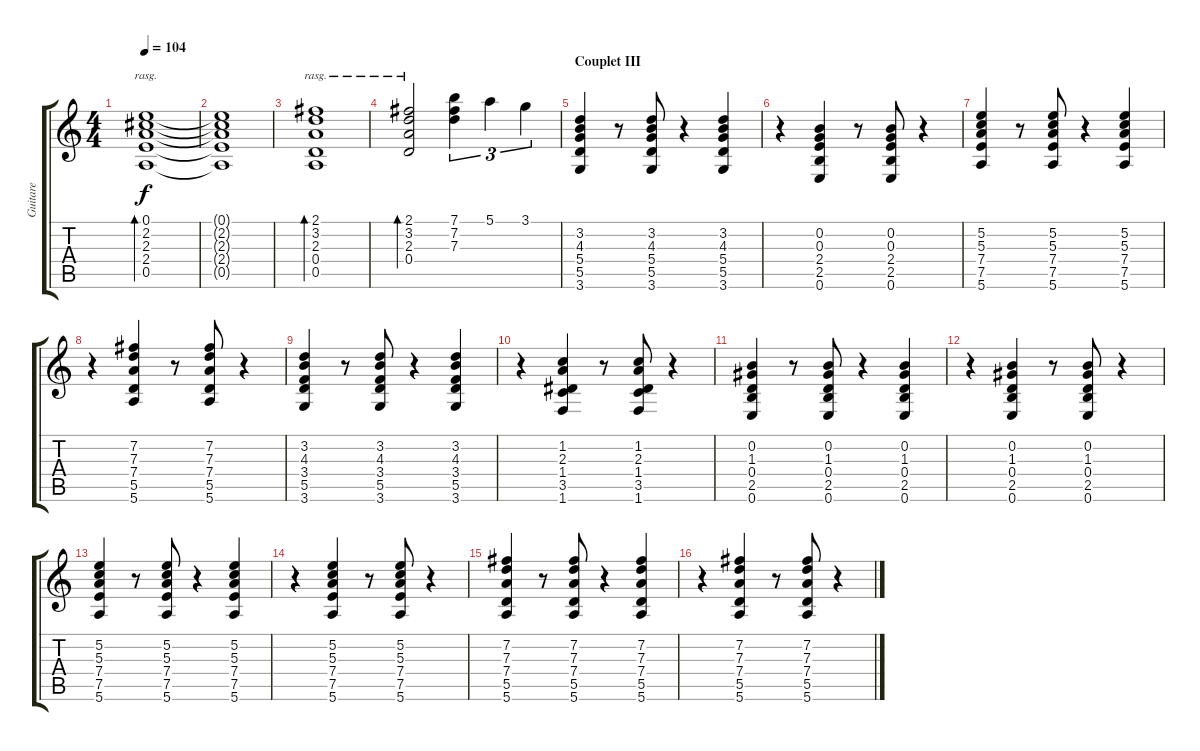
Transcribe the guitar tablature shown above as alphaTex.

\track ("Guitare" "Guitare") {instrument electricguitarjazz}
\staff {score tabs}
\tuning (E4 B3 G3 D3 A2 E2) {hide}
\ts (4 4)
\tempo 104
\clef g2
\ks c
(0.1 2.2 2.3 2.4 0.5).1{bd 240 rasg ii dy f} |
(0.1{t} 2.2{t} 2.3{t} 2.4{t} 0.5{t}).1 |
(2.1 3.2 2.3 0.4 0.5).1{bd 240 rasg ii} |
(2.1 3.2 2.3 0.4).2{bd 240 rasg ii} (7.1 7.2 7.3).4{tu (3 2)} 5.1.4{tu (3 2)} 3.1.4{tu (3 2)} |
\section ("" "Couplet III")
(3.2 4.3 5.4 5.5 3.6).4 r.8 (3.2 4.3 5.4 5.5 3.6).8 r.4 (3.2 4.3 5.4 5.5 3.6).4 |
r.4 (0.2 0.3 2.4 2.5 0.6).4 r.8 (0.2 0.3 2.4 2.5 0.6).8 r.4 |
(5.2 5.3 7.4 7.5 5.6).4 r.8 (5.2 5.3 7.4 7.5 5.6).8 r.4 (5.2 5.3 7.4 7.5 5.6).4 |
r.4 (7.2 7.3 7.4 5.5 5.6).4 r.8 (7.2 7.3 7.4 5.5 5.6).8 r.4 |
(3.2 4.3 3.4 5.5 3.6).4 r.8 (3.2 4.3 3.4 5.5 3.6).8 r.4 (3.2 4.3 3.4 5.5 3.6).4 |
r.4 (1.2 2.3 1.4 3.5 1.6).4 r.8 (1.2 2.3 1.4 3.5 1.6).8 r.4 |
(0.2 1.3 0.4 2.5 0.6).4 r.8 (0.2 1.3 0.4 2.5 0.6).8 r.4 (0.2 1.3 0.4 2.5 0.6).4 |
r.4 (0.2 1.3 0.4 2.5 0.6).4 r.8 (0.2 1.3 0.4 2.5 0.6).8 r.4 |
(5.2 5.3 7.4 7.5 5.6).4 r.8 (5.2 5.3 7.4 7.5 5.6).8 r.4 (5.2 5.3 7.4 7.5 5.6).4 |
r.4 (5.2 5.3 7.4 7.5 5.6).4 r.8 (5.2 5.3 7.4 7.5 5.6).8 r.4 |
(7.2 7.3 7.4 5.5 5.6).4 r.8 (7.2 7.3 7.4 5.5 5.6).8 r.4 (7.2 7.3 7.4 5.5 5.6).4 |
r.4 (7.2 7.3 7.4 5.5 5.6).4 r.8 (7.2 7.3 7.4 5.5 5.6).8 r.4
